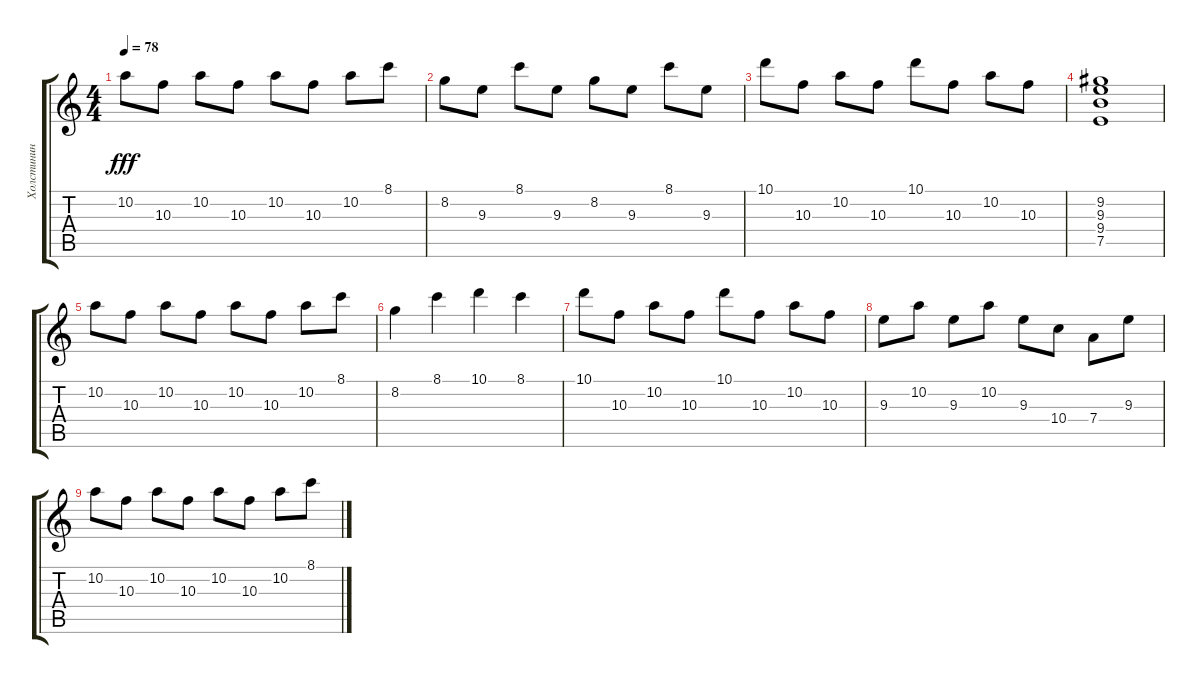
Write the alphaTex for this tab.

\track ("Холстинин" "Холстинин") {instrument distortionguitar}
\staff {score tabs}
\tuning (E4 B3 G3 D3 A2 E2) {hide}
\ts (4 4)
\tempo 78
\clef g2
\ks c
10.2.8{dy fff} 10.3.8 10.2.8 10.3.8 10.2.8 10.3.8 10.2.8 8.1.8 |
8.2.8 9.3.8 8.1.8 9.3.8 8.2.8 9.3.8 8.1.8 9.3.8 |
10.1.8 10.3.8 10.2.8 10.3.8 10.1.8 10.3.8 10.2.8 10.3.8 |
(9.2 9.3 9.4 7.5).1 |
10.2.8{volume 16} 10.3.8 10.2.8 10.3.8 10.2.8{volume 16} 10.3.8{volume 15} 10.2.8{volume 15} 8.1.8{volume 14} |
8.2.4{volume 13} 8.1.4{volume 12} 10.1.4{volume 12} 8.1.4{volume 11} |
10.1.8{volume 10} 10.3.8{volume 9} 10.2.8{volume 9} 10.3.8 10.1.8{volume 8} 10.3.8{volume 8} 10.2.8 10.3.8{volume 7} |
9.3.8{volume 6} 10.2.8{volume 6} 9.3.8{volume 5} 10.2.8{volume 4} 9.3.8 10.4.8{volume 4} 7.4.8 9.3.8 |
10.2.8{volume 3} 10.3.8 10.2.8{volume 2} 10.3.8 10.2.8 10.3.8{volume 2} 10.2.8 8.1.8{volume 1}
